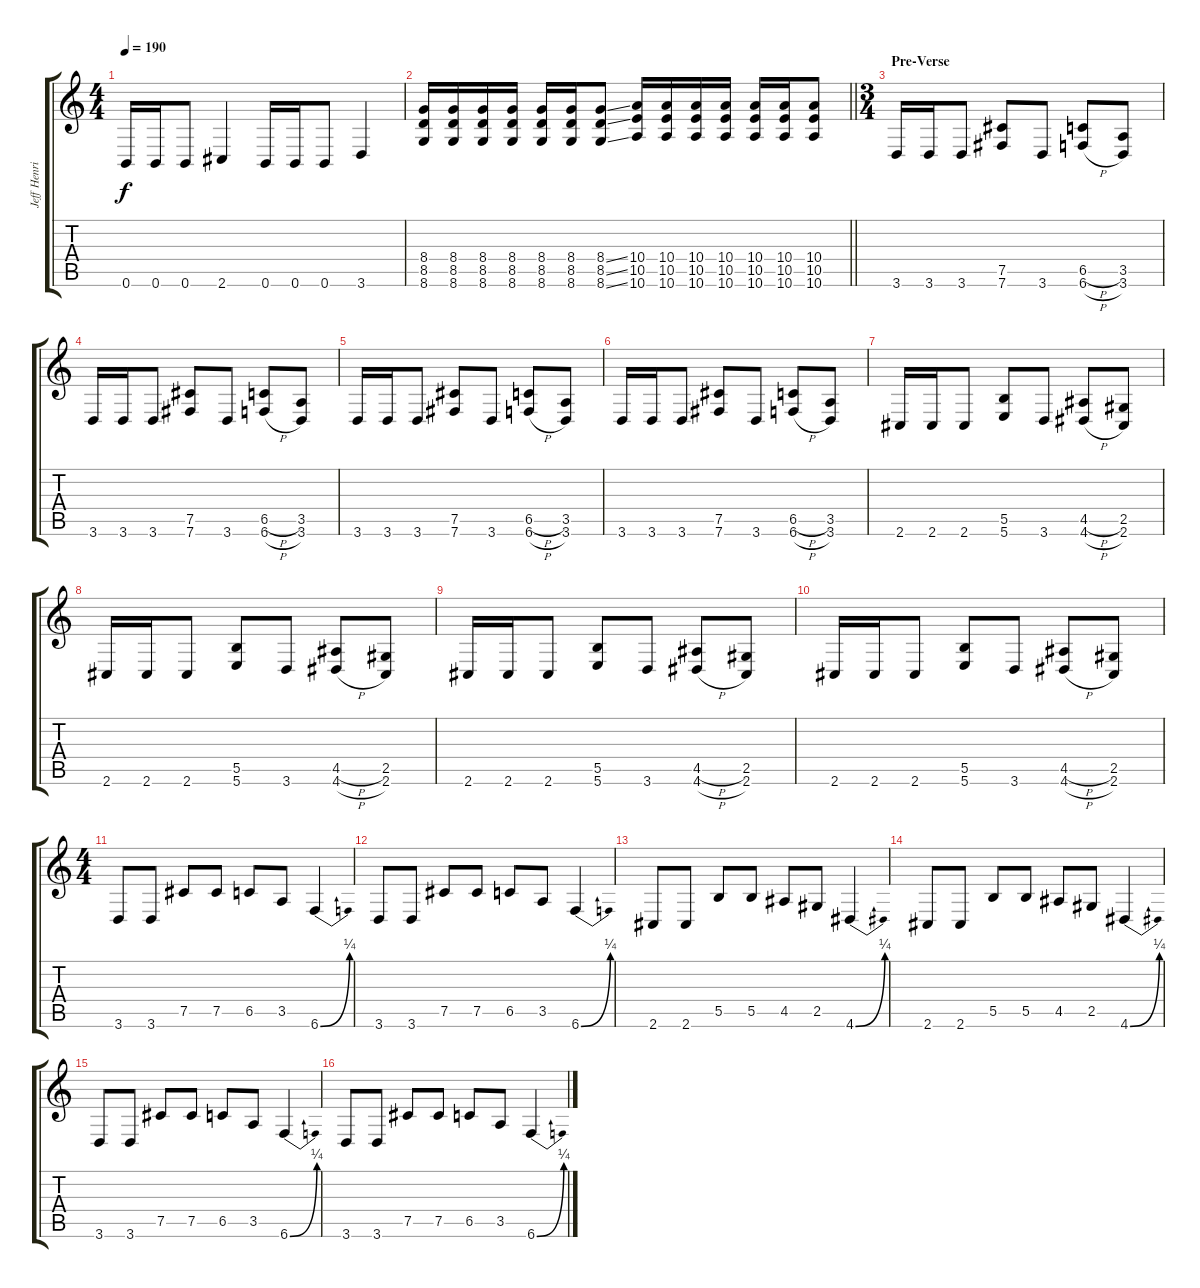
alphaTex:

\track ("Jeff Henrich (Distortion Guitar)" "Jeff Henri") {instrument distortionguitar}
\staff {score tabs}
\tuning (Db4 Ab3 E3 B2 Gb2 B1) {hide}
\ts (4 4)
\tempo 190
\clef g2
\ks c
0.6.16{dy f} 0.6.16 0.6.8 2.6.4 0.6.16 0.6.16 0.6.8 3.6.4 |
\barLineRight lightlight
(8.4 8.5 8.6).16 (8.4 8.5 8.6).16 (8.4 8.5 8.6).16 (8.4 8.5 8.6).16 (8.4 8.5 8.6).16 (8.4 8.5 8.6).16 (8.4{ss} 8.5{ss} 8.6{ss}).8 (10.4 10.5 10.6).16 (10.4 10.5 10.6).16 (10.4 10.5 10.6).16 (10.4 10.5 10.6).16 (10.4 10.5 10.6).16 (10.4 10.5 10.6).16 (10.4 10.5 10.6).8 |
\ts (3 4)
\section ("" "Pre-Verse")
3.6.16 3.6.16 3.6.8 (7.5 7.6).8 3.6.8 (6.5{h} 6.6{h}).8 (3.5 3.6).8 |
3.6.16 3.6.16 3.6.8 (7.5 7.6).8 3.6.8 (6.5{h} 6.6{h}).8 (3.5 3.6).8 |
3.6.16 3.6.16 3.6.8 (7.5 7.6).8 3.6.8 (6.5{h} 6.6{h}).8 (3.5 3.6).8 |
3.6.16 3.6.16 3.6.8 (7.5 7.6).8 3.6.8 (6.5{h} 6.6{h}).8 (3.5 3.6).8 |
2.6.16 2.6.16 2.6.8 (5.5 5.6).8 3.6.8 (4.5{h} 4.6{h}).8 (2.5 2.6).8 |
2.6.16 2.6.16 2.6.8 (5.5 5.6).8 3.6.8 (4.5{h} 4.6{h}).8 (2.5 2.6).8 |
2.6.16 2.6.16 2.6.8 (5.5 5.6).8 3.6.8 (4.5{h} 4.6{h}).8 (2.5 2.6).8 |
2.6.16 2.6.16 2.6.8 (5.5 5.6).8 3.6.8 (4.5{h} 4.6{h}).8 (2.5 2.6).8 |
\ts (4 4)
3.6.8 3.6.8 7.5.8 7.5.8 6.5.8 3.5.8 6.6{be (bend 0 0 60 1)}.4 |
3.6.8 3.6.8 7.5.8 7.5.8 6.5.8 3.5.8 6.6{be (bend 0 0 60 1)}.4 |
2.6.8 2.6.8 5.5.8 5.5.8 4.5.8 2.5.8 4.6{be (bend 0 0 60 1)}.4 |
2.6.8 2.6.8 5.5.8 5.5.8 4.5.8 2.5.8 4.6{be (bend 0 0 60 1)}.4 |
3.6.8 3.6.8 7.5.8 7.5.8 6.5.8 3.5.8 6.6{be (bend 0 0 60 1)}.4 |
3.6.8 3.6.8 7.5.8 7.5.8 6.5.8 3.5.8 6.6{be (bend 0 0 60 1)}.4
